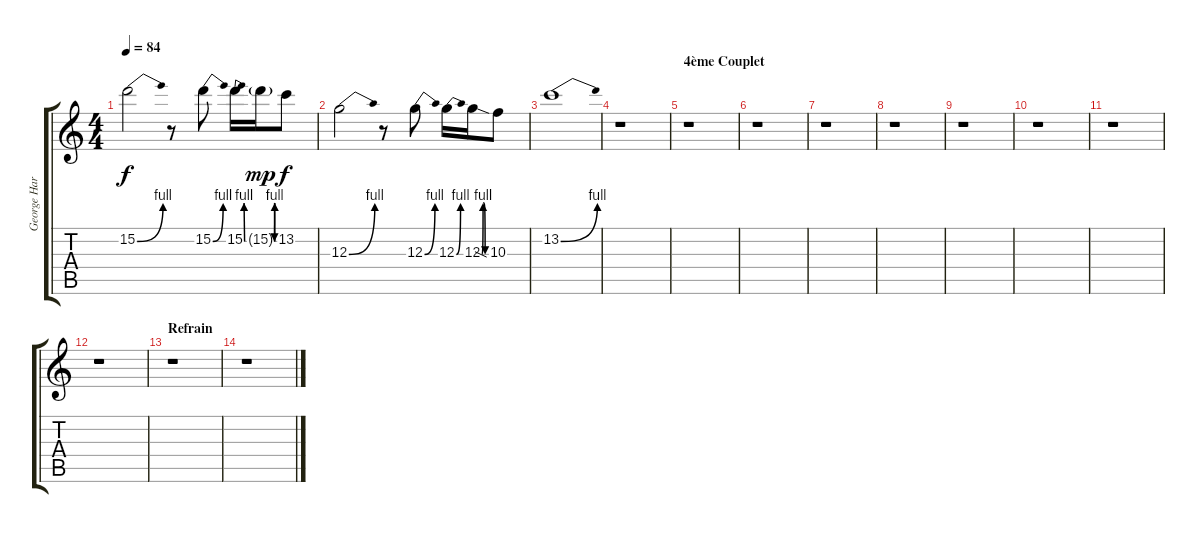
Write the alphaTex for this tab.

\track ("George Harrison (Guitare I) " "George Har") {instrument overdrivenguitar}
\staff {score tabs}
\tuning (E4 B3 G3 D3 A2 E2) {hide}
\ts (4 4)
\tempo 84
\clef g2
\ks c
15.2{be (bend 0 0 60 4)}.2{dy f} r.8 15.2{be (bend 0 0 60 4)}.8 15.2{be (bend 0 0 60 4)}.16 15.2{be (custom 0 0 15 4 30 4 45 0 60 0) g}.16{dy mp} 13.2.8{dy f} |
12.3{be (bend 0 0 60 4)}.2 r.8 12.3{be (bend 0 0 60 4)}.8 12.3{be (bend 0 0 60 4)}.16 12.3{be (custom 0 0 15 4 30 4 45 0 60 0)}.16 10.3{sia}.8 |
13.2{be (bend 0 0 60 4)}.1 |
r.1 |
\section ("" "4ème Couplet")
r.1 |
r.1 |
r.1 |
r.1 |
r.1 |
r.1 |
r.1 |
r.1 |
\section ("" "Refrain")
r.1 |
r.1
